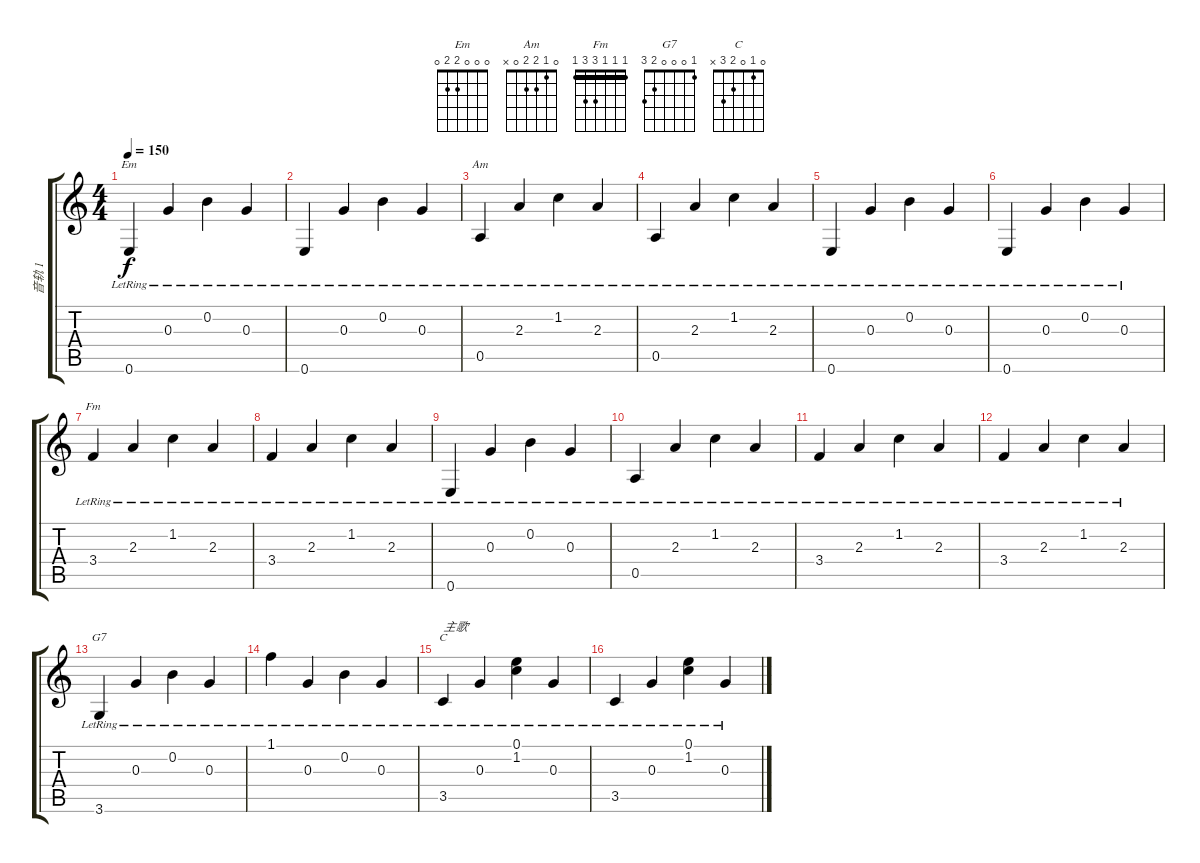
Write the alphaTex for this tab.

\track ("音轨 1" "音轨 1") {instrument acousticguitarnylon}
\staff {score tabs}
\tuning (E4 B3 G3 D3 A2 E2) {hide}
\chord ("Em" 0 0 0 2 2 0)
\chord ("Am" 0 1 2 2 0 x)
\chord ("Fm" 1 1 1 3 3 1) {barre 1}
\chord ("G7" 1 0 0 0 2 3)
\chord ("C" 0 1 0 2 3 x)
\ts (4 4)
\tempo 150
\clef g2
\ks c
0.6{lr}.4{ch "Em" dy f} 0.3{lr}.4 0.2{lr}.4 0.3{lr}.4 |
0.6{lr}.4 0.3{lr}.4 0.2{lr}.4 0.3{lr}.4 |
0.5{lr}.4{ch "Am"} 2.3{lr}.4 1.2{lr}.4 2.3{lr}.4 |
0.5{lr}.4 2.3{lr}.4 1.2{lr}.4 2.3{lr}.4 |
0.6{lr}.4 0.3{lr}.4 0.2{lr}.4 0.3{lr}.4 |
0.6{lr}.4 0.3{lr}.4 0.2{lr}.4 0.3{lr}.4 |
3.4{lr}.4{ch "Fm"} 2.3{lr}.4 1.2{lr}.4 2.3{lr}.4 |
3.4{lr}.4 2.3{lr}.4 1.2{lr}.4 2.3{lr}.4 |
0.6{lr}.4 0.3{lr}.4 0.2{lr}.4 0.3{lr}.4 |
0.5{lr}.4 2.3{lr}.4 1.2{lr}.4 2.3{lr}.4 |
3.4{lr}.4 2.3{lr}.4 1.2{lr}.4 2.3{lr}.4 |
3.4{lr}.4 2.3{lr}.4 1.2{lr}.4 2.3{lr}.4 |
3.6{lr}.4{ch "G7"} 0.3{lr}.4 0.2{lr}.4 0.3{lr}.4 |
1.1{lr}.4 0.3{lr}.4 0.2{lr}.4 0.3{lr}.4 |
3.5{lr}.4{ch "C" txt "主歌"} 0.3{lr}.4 (0.1 1.2{lr}).4 0.3{lr}.4 |
3.5{lr}.4 0.3{lr}.4 (0.1 1.2{lr}).4 0.3{lr}.4
